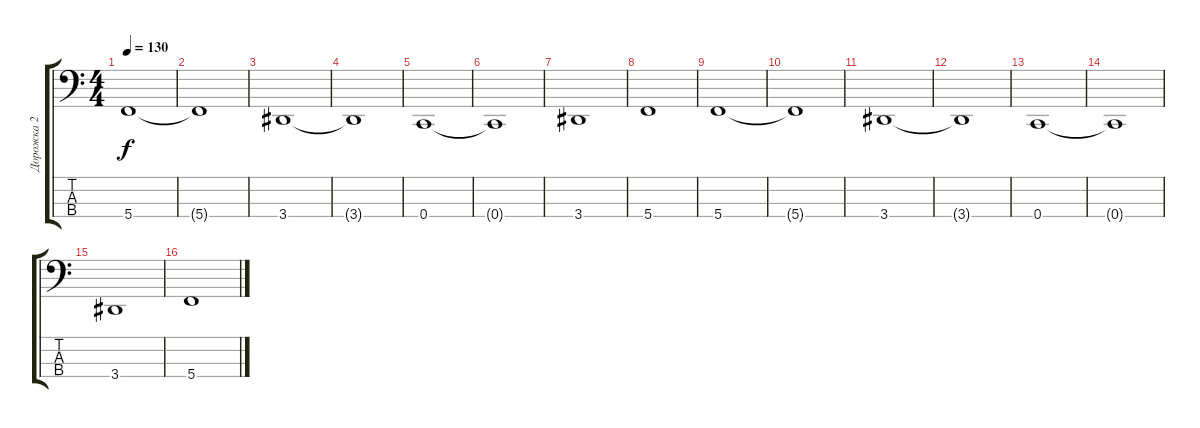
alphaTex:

\track ("Дорожка 2" "Дорожка 2") {instrument electricbasspick}
\staff {score tabs}
\tuning (F2 C2 G1 C1) {hide}
\ts (4 4)
\tempo 130
\clef f4
\ks c
5.4.1{dy f} |
5.4{t}.1 |
3.4.1 |
3.4{t}.1 |
0.4.1 |
0.4{t}.1 |
3.4.1 |
5.4.1 |
5.4.1 |
5.4{t}.1 |
3.4.1 |
3.4{t}.1 |
0.4.1 |
0.4{t}.1 |
3.4.1 |
5.4.1
